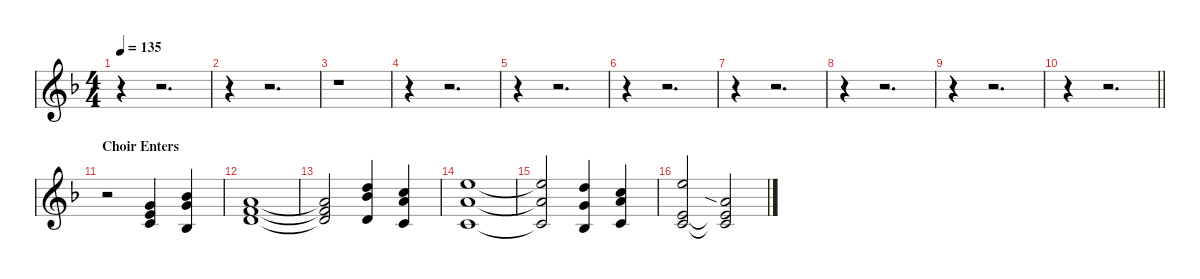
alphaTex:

\defaultSystemsLayout 4
\hideDynamics
\bracketExtendMode nobrackets
\singleTrackTrackNamePolicy hidden
\multiTrackTrackNamePolicy hidden
\firstSystemTrackNameMode fullname
\firstSystemTrackNameOrientation horizontal
\otherSystemsTrackNameOrientation horizontal
\track ("Choir" "chr.") {instrument choiraahs}
\staff {score}
\tuning (E4 B3 G3 D3 A2 D2)
\ts (4 4)
\tempo 135
\clef g2
\ks dminor
r.4{dy f beam Down} r.2{d beam Down} |
r.4{beam Down} r.2{d beam Down} |
r.1{beam Down} |
r.4{beam Down} r.2{d beam Down} |
r.4{beam Down} r.2{d beam Down} |
r.4{beam Down} r.2{d beam Down} |
r.4{beam Down} r.2{d beam Down} |
r.4{beam Down} r.2{d beam Down} |
r.4{beam Down} r.2{d beam Down} |
\barLineRight lightlight
r.4{beam Down} r.2{d beam Down} |
\section ("" "Choir Enters")
r.2{beam Down} (3.1{acc forcenatural} 5.2{acc forcenatural} 5.3{acc forcenatural}).4{beam Up} (6.1{acc b} 8.2{acc forcenatural} 3.3{acc b}).4{beam Up} |
(5.1{acc forcenatural} 6.2{acc forcenatural} 7.3{acc forcenatural}).1{beam Up} |
(5.1{t acc forcenatural} 6.2{t acc forcenatural} 7.3{t acc forcenatural}).2{beam Up} (10.1{acc forcenatural} 11.2{acc b} 7.3{acc forcenatural}).4{beam Up} (8.1{acc forcenatural} 10.2{acc forcenatural} 5.3{acc forcenatural}).4{beam Up} |
(12.1{acc forcenatural} 10.2{acc forcenatural} 5.3{acc forcenatural}).1{beam Up} |
(12.1{t acc forcenatural} 10.2{t acc forcenatural} 5.3{t acc forcenatural}).2{beam Up} (10.1{acc forcenatural} 8.2{acc forcenatural} 3.3{acc b}).4{beam Up} (8.1{acc forcenatural} 10.2{acc forcenatural} 5.3{acc forcenatural}).4{beam Up} |
(12.1{acc forcenatural} 5.2{acc forcenatural} 5.3{acc forcenatural}).2{beam Up} (5.1{sia acc forcenatural} 5.2{t acc forcenatural} 5.3{t acc forcenatural}).2{beam Up}
